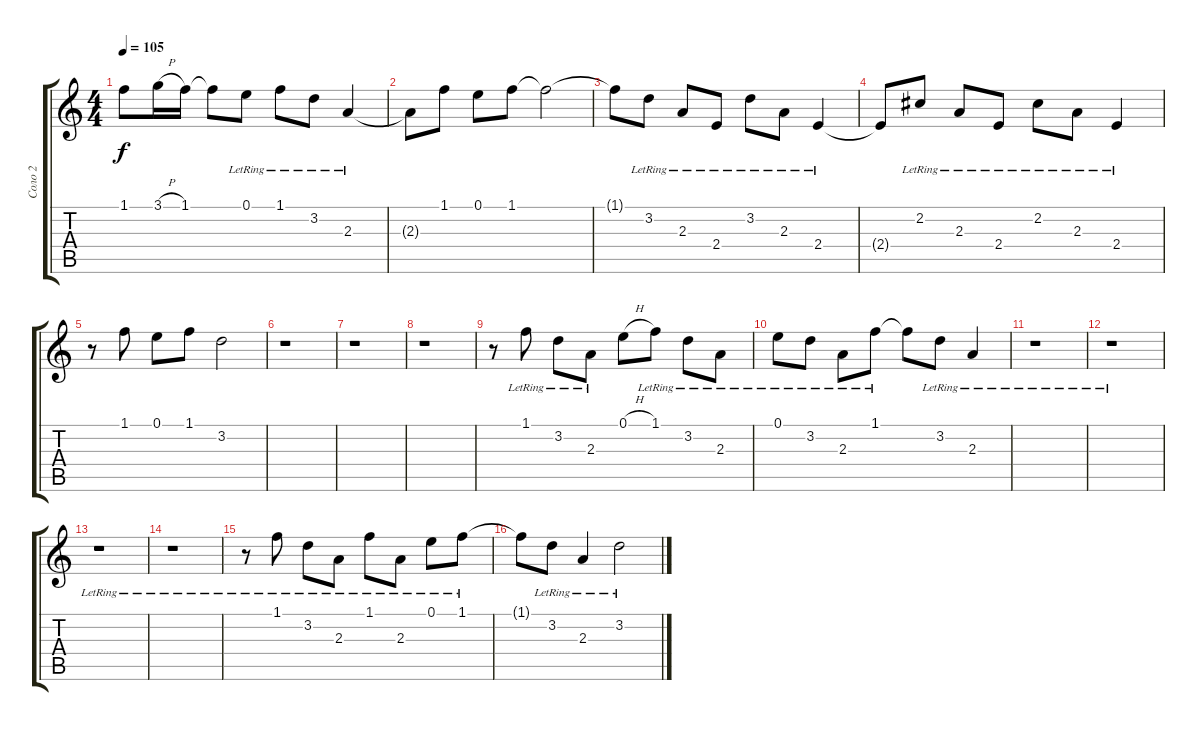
\track ("Соло 2" "Соло 2") {instrument acousticguitarsteel}
\staff {score tabs}
\tuning (E4 B3 G3 D3 A2 E2) {hide}
\ts (4 4)
\tempo 105
\clef g2
\ks c
1.1{t}.8{dy f} 3.1{h}.16 1.1.16 1.1{t}.8 0.1{lr}.8 1.1{lr}.8 3.2{lr}.8 2.3{lr}.4 |
2.3{t}.8 1.1.8 0.1.8 1.1.8 1.1{t}.2 |
1.1{t}.8 3.2{lr}.8 2.3{lr}.8 2.4{lr}.8 3.2{lr}.8 2.3{lr}.8 2.4{lr}.4 |
2.4{t}.8 2.2{lr}.8 2.3{lr}.8 2.4{lr}.8 2.2{lr}.8 2.3{lr}.8 2.4{lr}.4 |
r.8 1.1.8 0.1.8 1.1.8 3.2.2 |
r.1 |
r.1 |
r.1 |
r.8 1.1{lr}.8 3.2{lr}.8 2.3{lr}.8 0.1{h}.8 1.1{lr}.8 3.2{lr}.8 2.3{lr}.8 |
0.1{lr}.8 3.2{lr}.8 2.3{lr}.8 1.1{lr}.8 1.1{t}.8 3.2{lr}.8 2.3{lr}.4 |
r.1 |
r.1 |
r.1 |
r.1 |
r.8 1.1{lr}.8 3.2{lr}.8 2.3{lr}.8 1.1{lr}.8 2.3{lr}.8 0.1{lr}.8 1.1{lr}.8 |
1.1{t}.8 3.2{lr}.8 2.3{lr}.4 3.2{lr}.2
